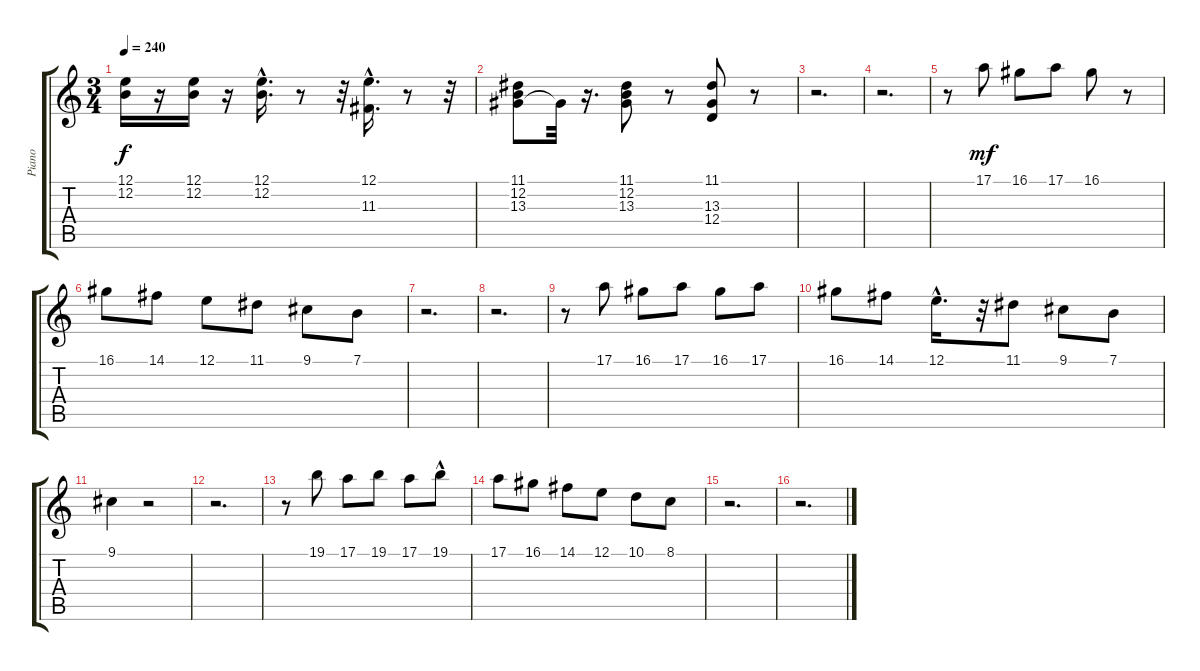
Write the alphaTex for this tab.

\track ("Piano" "Piano") {instrument acousticgrandpiano}
\staff {score tabs}
\tuning (E4 B3 G3 D3 A2 E2) {hide}
\ts (3 4)
\tempo 240
\clef g2
\ks c
(12.1 12.2).16{dy f} r.16 (12.1 12.2).16 r.16 (12.1{hac} 12.2{hac}).16{d} r.8 r.32 (12.1{hac} 11.3{hac}).16{d} r.8 r.32 |
(11.1 12.2 13.3).8 13.3{t}.32 r.16{d} (11.1 12.2 13.3).8 r.8 (11.1 13.3 12.4).8 r.8 |
r.2{d} |
r.2{d} |
r.8 17.1.8{dy mf} 16.1.8 17.1.8 16.1.8 r.8 |
16.1.8 14.1.8 12.1.8 11.1.8 9.1.8 7.1.8 |
r.2{d} |
r.2{d} |
r.8 17.1.8 16.1.8 17.1.8 16.1.8 17.1.8 |
16.1.8 14.1.8 12.1{hac}.16{d} r.32 11.1.8 9.1.8 7.1.8 |
9.1.4 r.2 |
r.2{d} |
r.8 19.1.8 17.1.8 19.1.8 17.1.8 19.1{hac}.8 |
17.1.8 16.1.8 14.1.8 12.1.8 10.1.8 8.1.8 |
r.2{d} |
r.2{d}
